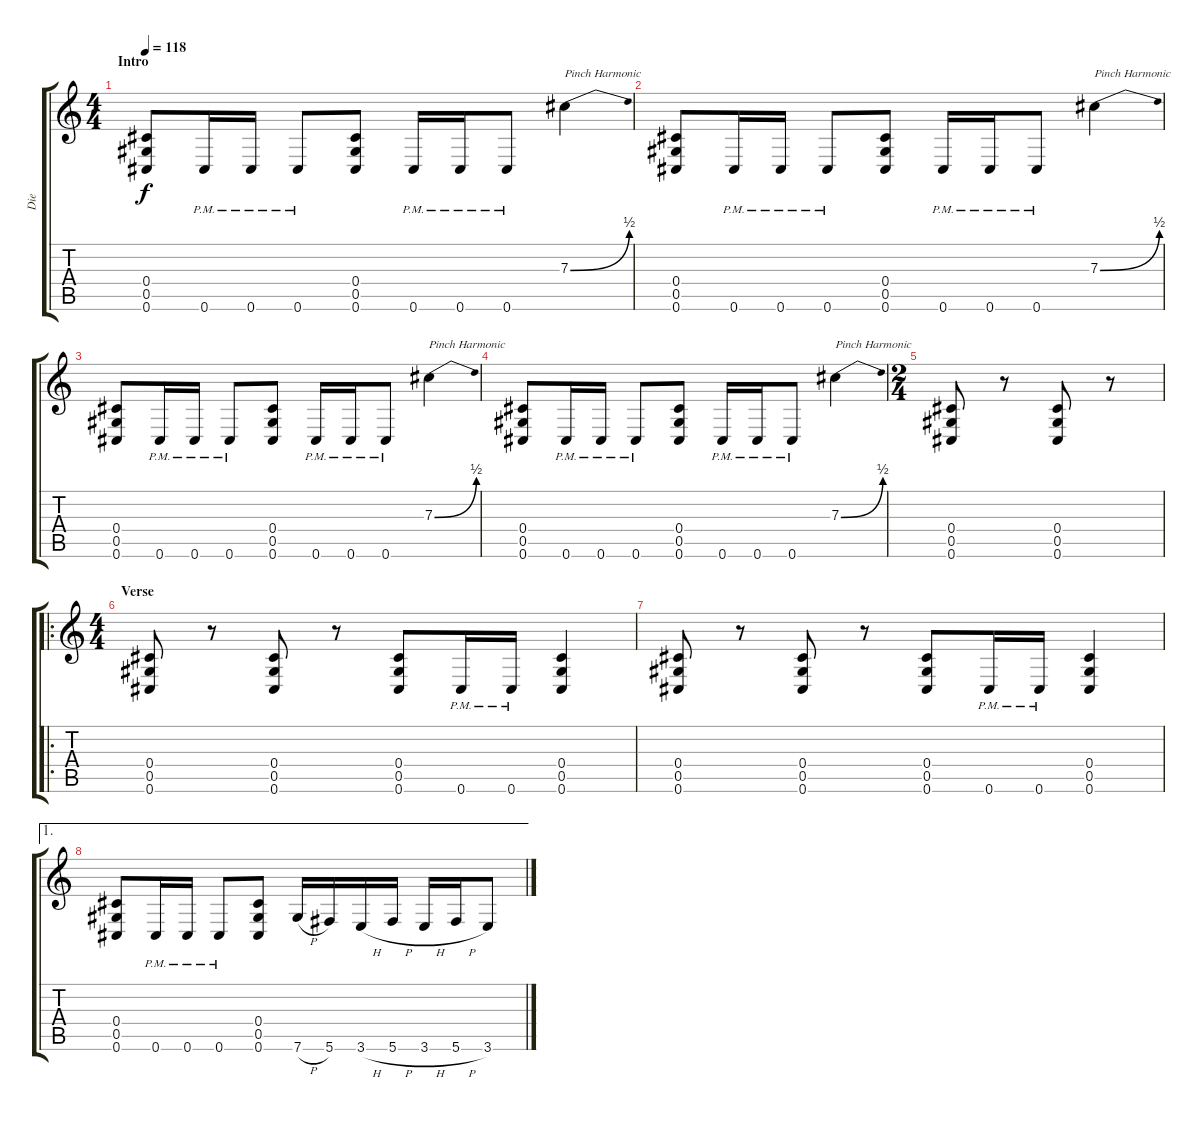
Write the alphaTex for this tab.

\track ("Die" "Die") {instrument distortionguitar}
\staff {score tabs}
\tuning (Eb4 Bb3 Gb3 Db3 Ab2 Db2) {hide}
\ts (4 4)
\section ("" "Intro")
\tempo 118
\clef g2
\ks c
(0.4 0.5 0.6).8{dy f instrument distortionguitar} 0.6{pm}.16 0.6{pm}.16 0.6{pm}.8 (0.4 0.5 0.6).8 0.6{pm}.16 0.6{pm}.16 0.6{pm}.8 7.3{be (bend 0 0 60 2)}.4{txt "Pinch Harmonic" instrument guitarharmonics} |
(0.4 0.5 0.6).8{instrument distortionguitar} 0.6{pm}.16 0.6{pm}.16 0.6{pm}.8 (0.4 0.5 0.6).8 0.6{pm}.16 0.6{pm}.16 0.6{pm}.8 7.3{be (bend 0 0 60 2)}.4{txt "Pinch Harmonic" instrument guitarharmonics} |
(0.4 0.5 0.6).8{instrument distortionguitar} 0.6{pm}.16 0.6{pm}.16 0.6{pm}.8 (0.4 0.5 0.6).8 0.6{pm}.16 0.6{pm}.16 0.6{pm}.8 7.3{be (bend 0 0 60 2)}.4{txt "Pinch Harmonic" instrument guitarharmonics} |
(0.4 0.5 0.6).8{instrument distortionguitar} 0.6{pm}.16 0.6{pm}.16 0.6{pm}.8 (0.4 0.5 0.6).8 0.6{pm}.16 0.6{pm}.16 0.6{pm}.8 7.3{be (bend 0 0 60 2)}.4{txt "Pinch Harmonic" instrument guitarharmonics} |
\ts (2 4)
(0.4 0.5 0.6).8{instrument distortionguitar} r.8 (0.4 0.5 0.6).8 r.8 |
\ro
\ts (4 4)
\section ("" "Verse")
(0.4 0.5 0.6).8 r.8 (0.4 0.5 0.6).8 r.8 (0.4 0.5 0.6).8 0.6{pm}.16 0.6{pm}.16 (0.4 0.5 0.6).4 |
(0.4 0.5 0.6).8 r.8 (0.4 0.5 0.6).8 r.8 (0.4 0.5 0.6).8 0.6{pm}.16 0.6{pm}.16 (0.4 0.5 0.6).4 |
\ae 1
(0.4 0.5 0.6).8 0.6{pm}.16 0.6{pm}.16 0.6{pm}.8 (0.4 0.5 0.6).8 7.6{h}.16 5.6.16 3.6{h}.16 5.6{h}.16 3.6{h}.16 5.6{h}.16 3.6.8
